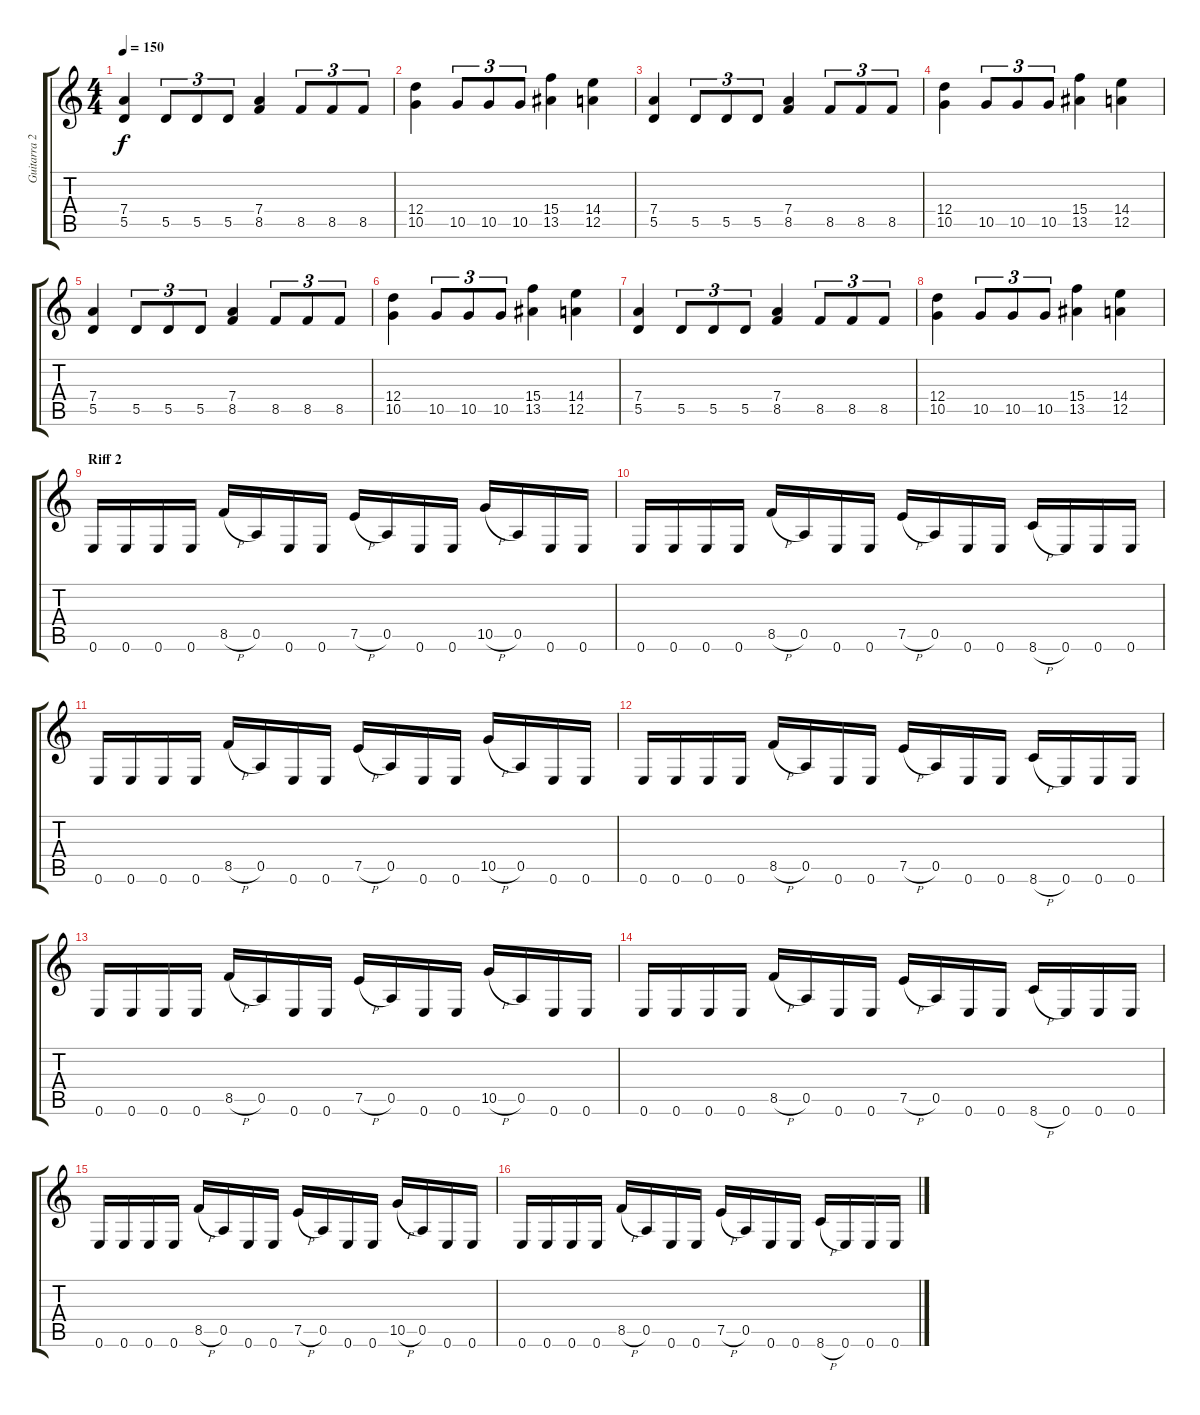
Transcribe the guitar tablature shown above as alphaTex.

\track ("Guitarra 2" "Guitarra 2") {instrument distortionguitar}
\staff {score tabs}
\tuning (E4 B3 G3 D3 A2 E2) {hide}
\ts (4 4)
\tempo 150
\clef g2
\ks c
(7.4 5.5).4{dy f} 5.5.8{tu (3 2)} 5.5.8{tu (3 2)} 5.5.8{tu (3 2)} (7.4 8.5).4 8.5.8{tu (3 2)} 8.5.8{tu (3 2)} 8.5.8{tu (3 2)} |
(12.4 10.5).4 10.5.8{tu (3 2)} 10.5.8{tu (3 2)} 10.5.8{tu (3 2)} (15.4 13.5).4 (14.4 12.5).4 |
(7.4 5.5).4 5.5.8{tu (3 2)} 5.5.8{tu (3 2)} 5.5.8{tu (3 2)} (7.4 8.5).4 8.5.8{tu (3 2)} 8.5.8{tu (3 2)} 8.5.8{tu (3 2)} |
(12.4 10.5).4 10.5.8{tu (3 2)} 10.5.8{tu (3 2)} 10.5.8{tu (3 2)} (15.4 13.5).4 (14.4 12.5).4 |
(7.4 5.5).4 5.5.8{tu (3 2)} 5.5.8{tu (3 2)} 5.5.8{tu (3 2)} (7.4 8.5).4 8.5.8{tu (3 2)} 8.5.8{tu (3 2)} 8.5.8{tu (3 2)} |
(12.4 10.5).4 10.5.8{tu (3 2)} 10.5.8{tu (3 2)} 10.5.8{tu (3 2)} (15.4 13.5).4 (14.4 12.5).4 |
(7.4 5.5).4 5.5.8{tu (3 2)} 5.5.8{tu (3 2)} 5.5.8{tu (3 2)} (7.4 8.5).4 8.5.8{tu (3 2)} 8.5.8{tu (3 2)} 8.5.8{tu (3 2)} |
(12.4 10.5).4 10.5.8{tu (3 2)} 10.5.8{tu (3 2)} 10.5.8{tu (3 2)} (15.4 13.5).4 (14.4 12.5).4 |
\section ("" "Riff 2")
0.6.16 0.6.16 0.6.16 0.6.16 8.5{h}.16 0.5.16 0.6.16 0.6.16 7.5{h}.16 0.5.16 0.6.16 0.6.16 10.5{h}.16 0.5.16 0.6.16 0.6.16 |
0.6.16 0.6.16 0.6.16 0.6.16 8.5{h}.16 0.5.16 0.6.16 0.6.16 7.5{h}.16 0.5.16 0.6.16 0.6.16 8.6{h}.16 0.6.16 0.6.16 0.6.16 |
0.6.16 0.6.16 0.6.16 0.6.16 8.5{h}.16 0.5.16 0.6.16 0.6.16 7.5{h}.16 0.5.16 0.6.16 0.6.16 10.5{h}.16 0.5.16 0.6.16 0.6.16 |
0.6.16 0.6.16 0.6.16 0.6.16 8.5{h}.16 0.5.16 0.6.16 0.6.16 7.5{h}.16 0.5.16 0.6.16 0.6.16 8.6{h}.16 0.6.16 0.6.16 0.6.16 |
0.6.16 0.6.16 0.6.16 0.6.16 8.5{h}.16 0.5.16 0.6.16 0.6.16 7.5{h}.16 0.5.16 0.6.16 0.6.16 10.5{h}.16 0.5.16 0.6.16 0.6.16 |
0.6.16 0.6.16 0.6.16 0.6.16 8.5{h}.16 0.5.16 0.6.16 0.6.16 7.5{h}.16 0.5.16 0.6.16 0.6.16 8.6{h}.16 0.6.16 0.6.16 0.6.16 |
0.6.16 0.6.16 0.6.16 0.6.16 8.5{h}.16 0.5.16 0.6.16 0.6.16 7.5{h}.16 0.5.16 0.6.16 0.6.16 10.5{h}.16 0.5.16 0.6.16 0.6.16 |
0.6.16 0.6.16 0.6.16 0.6.16 8.5{h}.16 0.5.16 0.6.16 0.6.16 7.5{h}.16 0.5.16 0.6.16 0.6.16 8.6{h}.16 0.6.16 0.6.16 0.6.16
